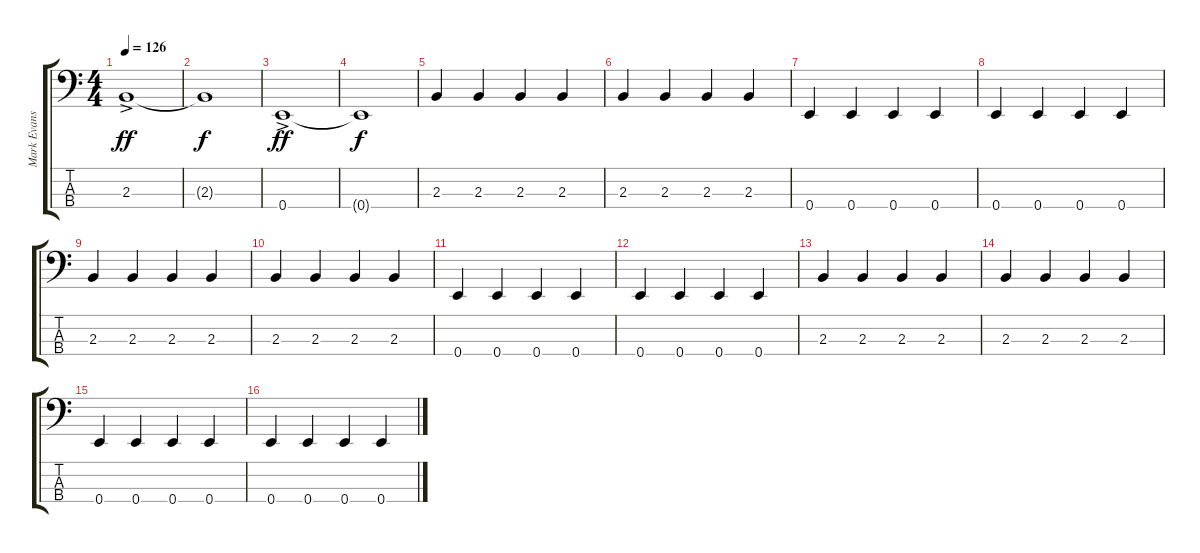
\track ("Mark Evans" "Mark Evans") {instrument electricbassfinger}
\staff {score tabs}
\tuning (G2 D2 A1 E1) {hide}
\ts (4 4)
\tempo 126
\clef f4
\ks c
2.3{ac}.1{dy ff} |
2.3{t}.1{dy f} |
0.4{ac}.1{dy ff} |
0.4{t}.1{dy f} |
2.3.4 2.3.4 2.3.4 2.3.4 |
2.3.4 2.3.4 2.3.4 2.3.4 |
0.4.4 0.4.4 0.4.4 0.4.4 |
0.4.4 0.4.4 0.4.4 0.4.4 |
2.3.4 2.3.4 2.3.4 2.3.4 |
2.3.4 2.3.4 2.3.4 2.3.4 |
0.4.4 0.4.4 0.4.4 0.4.4 |
0.4.4 0.4.4 0.4.4 0.4.4 |
2.3.4 2.3.4 2.3.4 2.3.4 |
2.3.4 2.3.4 2.3.4 2.3.4 |
0.4.4 0.4.4 0.4.4 0.4.4 |
0.4.4 0.4.4 0.4.4 0.4.4
